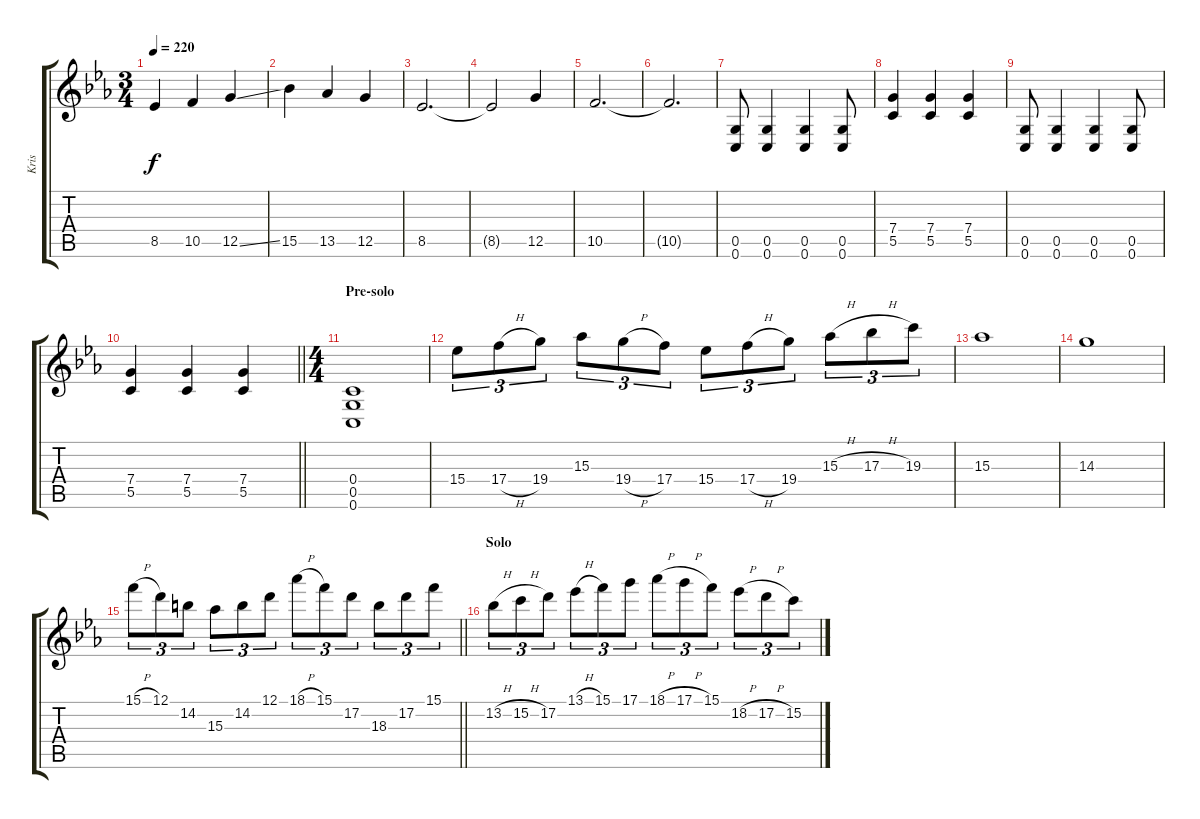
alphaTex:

\track ("Kris" "Kris") {instrument overdrivenguitar}
\staff {score tabs}
\tuning (D4 A3 F3 C3 G2 C2) {hide}
\ts (3 4)
\tempo 220
\clef g2
\ks cminor
8.5.4{dy f} 10.5.4 12.5{ss}.4 |
15.5.4 13.5.4 12.5.4 |
8.5.2{d} |
8.5{t}.2 12.5.4 |
10.5.2{d} |
10.5{t}.2{d} |
(0.5 0.6).8 (0.5 0.6).4 (0.5 0.6).4 (0.5 0.6).8 |
(7.4 5.5).4 (7.4 5.5).4 (7.4 5.5).4 |
(0.5 0.6).8 (0.5 0.6).4 (0.5 0.6).4 (0.5 0.6).8 |
\barLineRight lightlight
(7.4 5.5).4 (7.4 5.5).4 (7.4 5.5).4 |
\ts (4 4)
\section ("" "Pre-solo")
(0.4 0.5 0.6).1 |
15.4.8{tu (3 2)} 17.4{h}.8{tu (3 2)} 19.4.8{tu (3 2)} 15.3.8{tu (3 2)} 19.4{h}.8{tu (3 2)} 17.4.8{tu (3 2)} 15.4.8{tu (3 2)} 17.4{h}.8{tu (3 2)} 19.4.8{tu (3 2)} 15.3{h}.8{tu (3 2)} 17.3{h}.8{tu (3 2)} 19.3.8{tu (3 2)} |
15.3.1 |
14.3.1 |
\barLineRight lightlight
15.1{h}.8{tu (3 2)} 12.1.8{tu (3 2)} 14.2.8{tu (3 2)} 15.3.8{tu (3 2)} 14.2.8{tu (3 2)} 12.1.8{tu (3 2)} 18.1{h}.8{tu (3 2)} 15.1.8{tu (3 2)} 17.2.8{tu (3 2)} 18.3.8{tu (3 2)} 17.2.8{tu (3 2)} 15.1.8{tu (3 2)} |
\section ("" "Solo")
13.2{h}.8{tu (3 2)} 15.2{h}.8{tu (3 2)} 17.2.8{tu (3 2)} 13.1{h}.8{tu (3 2)} 15.1.8{tu (3 2)} 17.1.8{tu (3 2)} 18.1{h}.8{tu (3 2)} 17.1{h}.8{tu (3 2)} 15.1.8{tu (3 2)} 18.2{h}.8{tu (3 2)} 17.2{h}.8{tu (3 2)} 15.2.8{tu (3 2)}
